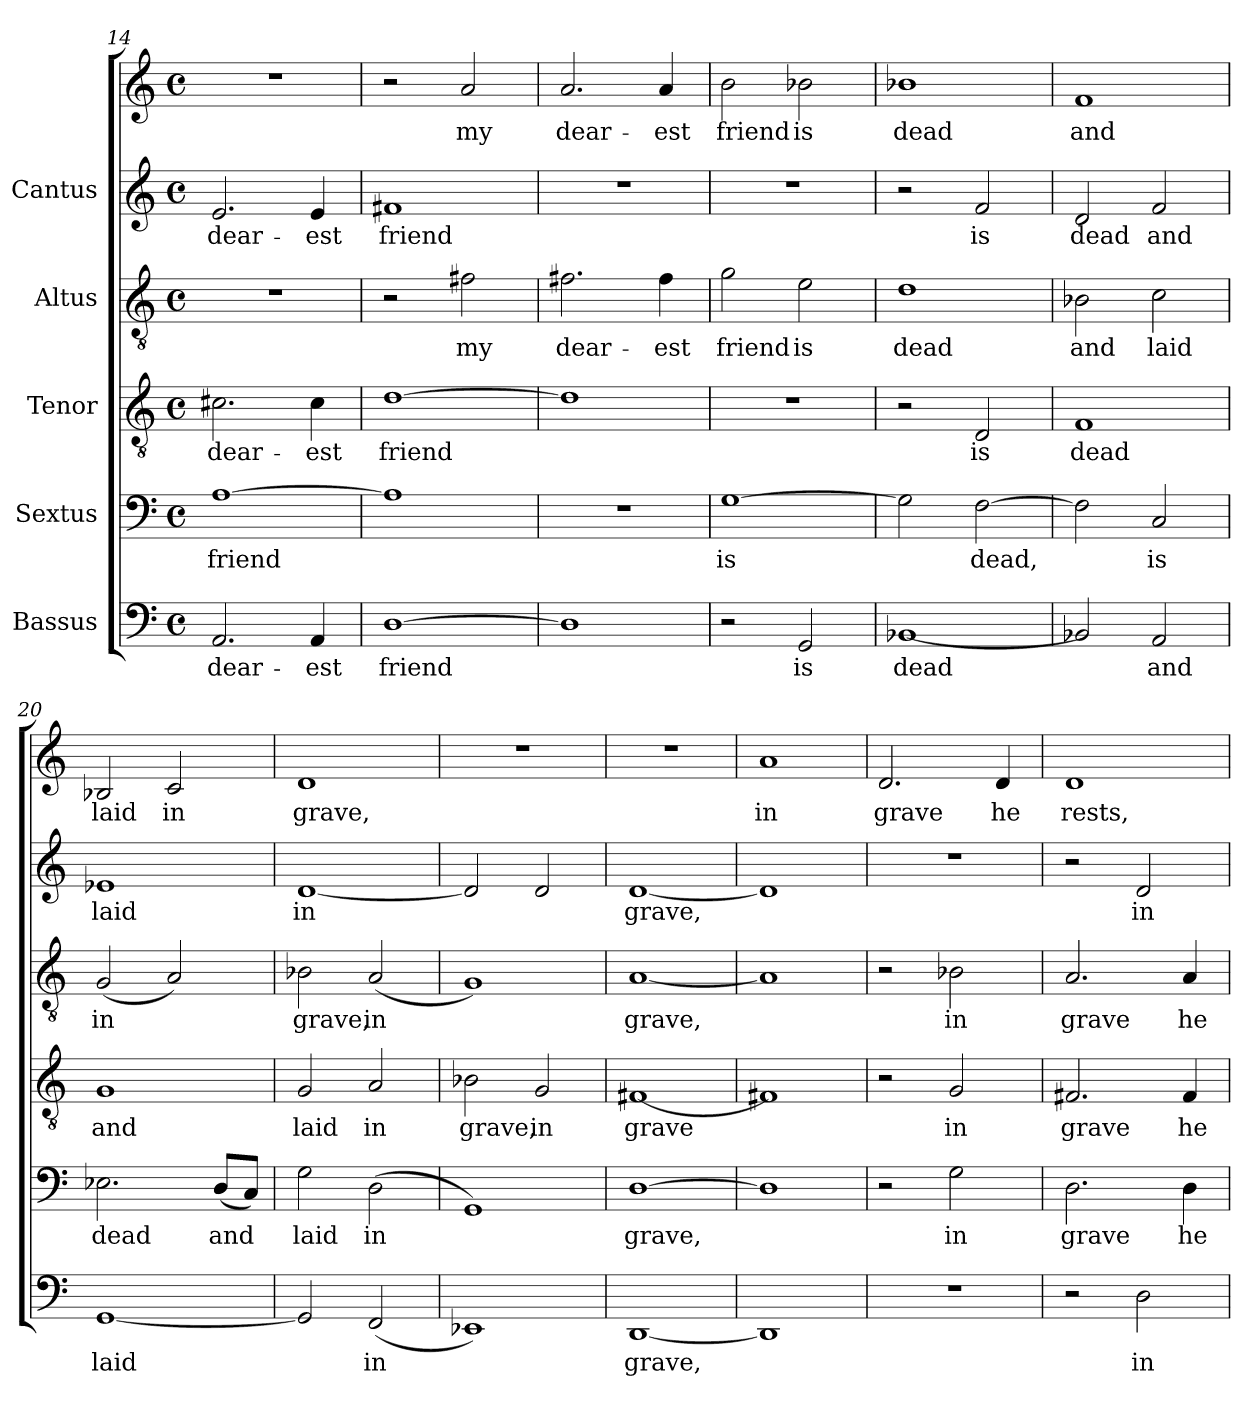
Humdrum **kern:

**kern	**text	**kern	**text	**kern	**text	**kern	**text	**kern	**text	**kern	**text
*part5	*part5	*part4	*part4	*part3	*part3	*part2	*part2	*part1	*part1	*part1	*part1
*staff6	*staff6	*staff5	*staff5	*staff4	*staff4	*staff3	*staff3	*staff2	*staff2	*staff1	*staff1
*I"Bassus	*	*I"Sextus	*	*I"Tenor	*	*I"Altus	*	*I"Cantus	*	*	*
*clefF4	*	*clefF4	*	*clefGv2	*	*clefGv2	*	*clefG2	*	*clefG2	*
*M4/4	*	*M4/4	*	*M4/4	*	*M4/4	*	*M4/4	*	*M4/4	*
*met(c)	*	*met(c)	*	*met(c)	*	*met(c)	*	*met(c)	*	*met(c)	*
=14	=14	=14	=14	=14	=14	=14	=14	=14	=14	=14	=14
!	!LO:LY:b:cj	!	!LO:LY:b:cj	!	!LO:LY:b:cj	!	!	!	!LO:LY:b:cj	!	!
2.AA/	dear-	[>1A	friend	2.c#X\	dear-	1r	.	2.e/	dear-	1r	.
!	!LO:LY:b:cj	!	!	!	!LO:LY:b:cj	!	!	!	!LO:LY:b:cj	!	!
4AA/	-est	.	.	4c#\	-est	.	.	4e/	-est	.	.
!!LO:PB:g=z
=15	=15	=15	=15	=15	=15	=15	=15	=15	=15	=15	=15
!	!LO:LY:b:cj	!	!	!	!LO:LY:b:cj	!	!	!	!LO:LY:b:cj	!	!
[>1D	friend	1A]	.	[>1d	friend	2r	.	1f#X	friend	2r	.
!	!	!	!	!	!	!	!LO:LY:b:cj	!	!	!	!LO:LY:b:cj
.	.	.	.	.	.	2f#X\	my	.	.	2a/	my
=16	=16	=16	=16	=16	=16	=16	=16	=16	=16	=16	=16
!	!	!	!	!	!	!	!LO:LY:b:cj	!	!	!	!LO:LY:b:cj
1D]	.	1r	.	1d]	.	2.f#X\	dear-	1r	.	2.a/	dear-
!	!	!	!	!	!	!	!LO:LY:b:cj	!	!	!	!LO:LY:b:cj
.	.	.	.	.	.	4f#\	-est	.	.	4a/	-est
=17	=17	=17	=17	=17	=17	=17	=17	=17	=17	=17	=17
!	!	!	!LO:LY:b:cj	!	!	!	!LO:LY:b:cj	!	!	!	!LO:LY:b:cj
2r	.	[>1G	is	1r	.	2g\	friend	1r	.	2b\	friend
!	!LO:LY:b:cj	!	!	!	!	!	!LO:LY:b:cj	!	!	!	!LO:LY:b:cj
2GG/	is	.	.	.	.	2e\	is	.	.	2b-X\	is
=18	=18	=18	=18	=18	=18	=18	=18	=18	=18	=18	=18
!	!LO:LY:b:cj	!	!LO:LY:b:cj	!	!	!	!LO:LY:b:cj	!	!	!	!LO:LY:b:cj
[<1BB-X	dead	2G\]	.	2r	.	1d	dead	2r	.	1b-X	dead
!	!	!	!LO:LY:b:cj	!	!LO:LY:b:cj	!	!	!	!LO:LY:b:cj	!	!
.	.	[>2F\	dead,	2D/	is	.	.	2f/	is	.	.
=19	=19	=19	=19	=19	=19	=19	=19	=19	=19	=19	=19
!	!LO:LY:b:cj	!	!LO:LY:b:cj	!	!LO:LY:b:cj	!	!LO:LY:b:cj	!	!LO:LY:b:cj	!	!LO:LY:b:cj
2BB-X/]	.	2F\]	.	1F	dead	2B-X\	and	2d/	dead	1f	and
!	!LO:LY:b:cj	!	!LO:LY:b:cj	!	!	!	!LO:LY:b:cj	!	!LO:LY:b:cj	!	!
2AA/	and	2C/	is	.	.	2c\	laid	2f/	and	.	.
=20	=20	=20	=20	=20	=20	=20	=20	=20	=20	=20	=20
!	!LO:LY:b:cj	!	!LO:LY:b:cj	!	!LO:LY:b:cj	!	!LO:LY:b:cj	!	!LO:LY:b:cj	!	!LO:LY:b:cj
[<1GG	laid	2.E-X\	dead	1G	and	(<2G/	in	1e-X	laid	2B-X/	laid
!	!	!	!	!	!	!	!LO:LY:b:cj	!	!	!	!LO:LY:b:cj
.	.	.	.	.	.	2A/)	.	.	.	2c/	in
!	!	!	!LO:LY:b:cj	!	!	!	!	!	!	!	!
.	.	(<8D/L	and	.	.	.	.	.	.	.	.
!	!	!	!LO:LY:b:cj	!	!	!	!	!	!	!	!
.	.	8C/J)	.	.	.	.	.	.	.	.	.
=21	=21	=21	=21	=21	=21	=21	=21	=21	=21	=21	=21
!	!LO:LY:b:cj	!	!LO:LY:b:cj	!	!LO:LY:b:cj	!	!LO:LY:b:cj	!	!LO:LY:b:cj	!	!LO:LY:b:cj
2GG/]	.	2G\	laid	2G/	laid	2B-X\	grave,	[<1d	in	1d	grave,
!	!LO:LY:b:cj	!	!LO:LY:b:cj	!	!LO:LY:b:cj	!	!LO:LY:b:cj	!	!	!	!
(<2FF/	in	(>2D\	in	2A/	in	(<2A/	in	.	.	.	.
!!LO:LB:g=z
=22	=22	=22	=22	=22	=22	=22	=22	=22	=22	=22	=22
!	!	!	!	!	!LO:LY:b:cj	!	!	!	!	!	!
1EE-X)	.	1GG)	.	2B-X\	grave,	1G)	.	2d/]	.	1r	.
!	!	!	!	!	!LO:LY:b:cj	!	!	!	!	!	!
.	.	.	.	2G/	in	.	.	2d/	.	.	.
=23	=23	=23	=23	=23	=23	=23	=23	=23	=23	=23	=23
!	!LO:LY:b:cj	!	!LO:LY:b:cj	!	!LO:LY:b:cj	!	!LO:LY:b:cj	!	!LO:LY:b:cj	!	!
[<1DD	grave,	[>1D	grave,	[<1F#X	grave	[<1A	grave,	[<1d	grave,	1r	.
=24	=24	=24	=24	=24	=24	=24	=24	=24	=24	=24	=24
!	!	!	!	!	!	!	!	!	!	!	!LO:LY:b:cj
1DD]	.	1D]	.	1F#X]	.	1A]	.	1d]	.	1a	in
=25	=25	=25	=25	=25	=25	=25	=25	=25	=25	=25	=25
!	!	!	!	!	!	!	!	!	!	!	!LO:LY:b:cj
1r	.	2r	.	2r	.	2r	.	1r	.	2.d/	grave
!	!	!	!LO:LY:b:cj	!	!LO:LY:b:cj	!	!LO:LY:b:cj	!	!	!	!
.	.	2G\	in	2G/	in	2B-X\	in	.	.	.	.
!	!	!	!	!	!	!	!	!	!	!	!LO:LY:b:cj
.	.	.	.	.	.	.	.	.	.	4d/	he
=26	=26	=26	=26	=26	=26	=26	=26	=26	=26	=26	=26
!	!	!	!LO:LY:b:cj	!	!LO:LY:b:cj	!	!LO:LY:b:cj	!	!	!	!LO:LY:b:cj
2r	.	2.D\	grave	2.F#X/	grave	2.A/	grave	2r	.	1d	rests,
!	!LO:LY:b:cj	!	!	!	!	!	!	!	!LO:LY:b:cj	!	!
2D\	in	.	.	.	.	.	.	2d/	in	.	.
!	!	!	!LO:LY:b:cj	!	!LO:LY:b:cj	!	!LO:LY:b:cj	!	!	!	!
.	.	4D\	he	4F#/	he	4A/	he	.	.	.	.
=	=	=	=	=	=	=	=	=	=	=	=
*-	*-	*-	*-	*-	*-	*-	*-	*-	*-	*-	*-
